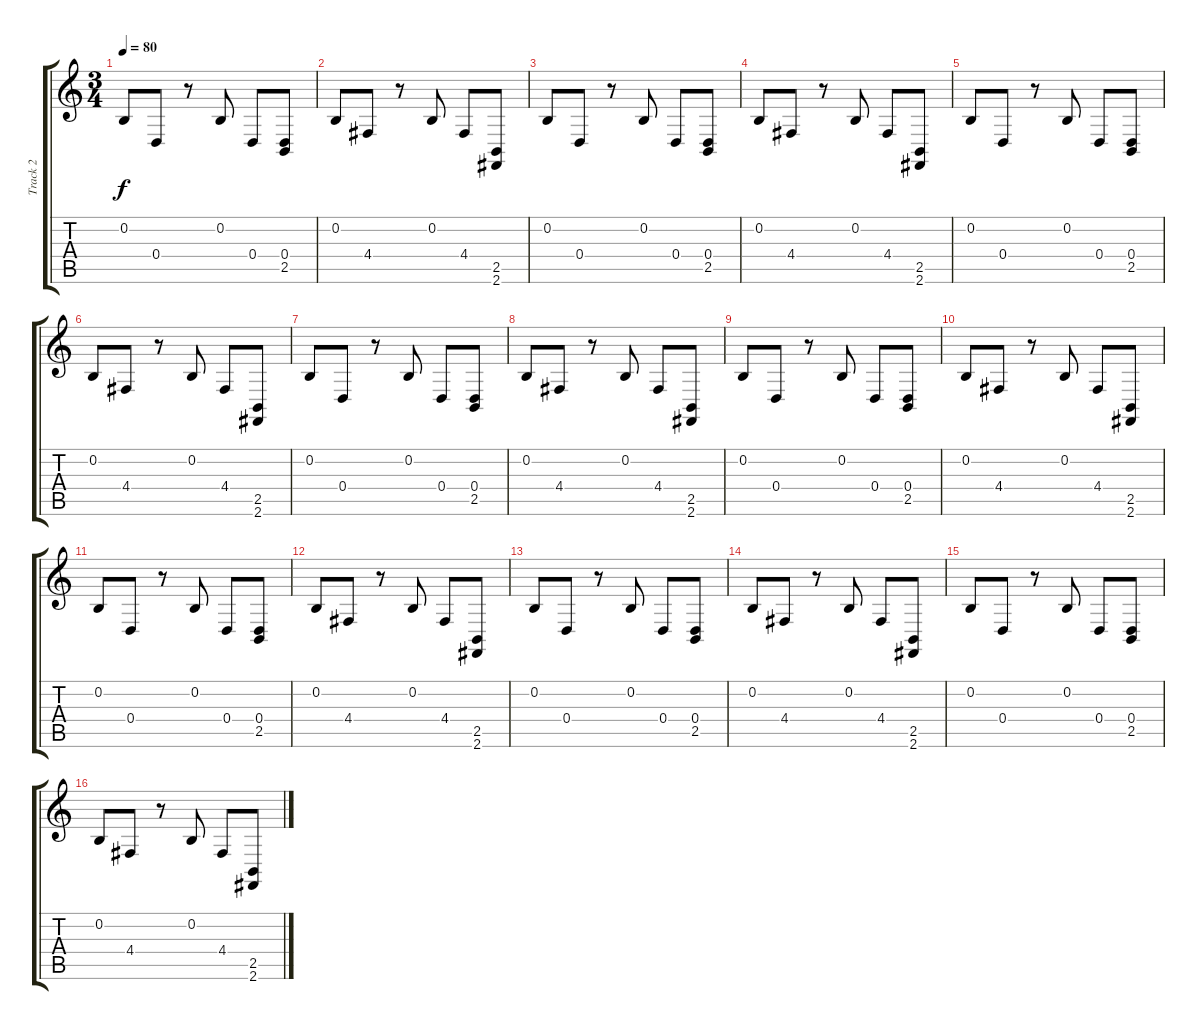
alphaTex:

\track ("Track 2" "Track 2") {instrument acousticgrandpiano}
\staff {score tabs}
\tuning (E4 B3 G3 D3 A2 E2) {hide}
\ts (3 4)
\tempo 80
\clef g2
\ks c
0.2.8{dy f instrument acousticgrandpiano} 0.4.8 r.8 0.2.8 0.4.8 (0.4 2.5).8 |
0.2.8 4.4.8 r.8 0.2.8 4.4.8 (2.5 2.6).8 |
0.2.8 0.4.8 r.8 0.2.8 0.4.8 (0.4 2.5).8 |
0.2.8 4.4.8 r.8 0.2.8 4.4.8 (2.5 2.6).8 |
0.2.8 0.4.8 r.8 0.2.8 0.4.8 (0.4 2.5).8 |
0.2.8 4.4.8 r.8 0.2.8 4.4.8 (2.5 2.6).8 |
0.2.8 0.4.8 r.8 0.2.8 0.4.8 (0.4 2.5).8 |
0.2.8 4.4.8 r.8 0.2.8 4.4.8 (2.5 2.6).8 |
0.2.8 0.4.8 r.8 0.2.8 0.4.8 (0.4 2.5).8 |
0.2.8 4.4.8 r.8 0.2.8 4.4.8 (2.5 2.6).8 |
0.2.8 0.4.8 r.8 0.2.8 0.4.8 (0.4 2.5).8 |
0.2.8 4.4.8 r.8 0.2.8 4.4.8 (2.5 2.6).8 |
0.2.8 0.4.8 r.8 0.2.8 0.4.8 (0.4 2.5).8 |
0.2.8 4.4.8 r.8 0.2.8 4.4.8 (2.5 2.6).8 |
0.2.8 0.4.8 r.8 0.2.8 0.4.8 (0.4 2.5).8 |
0.2.8 4.4.8 r.8 0.2.8 4.4.8 (2.5 2.6).8
